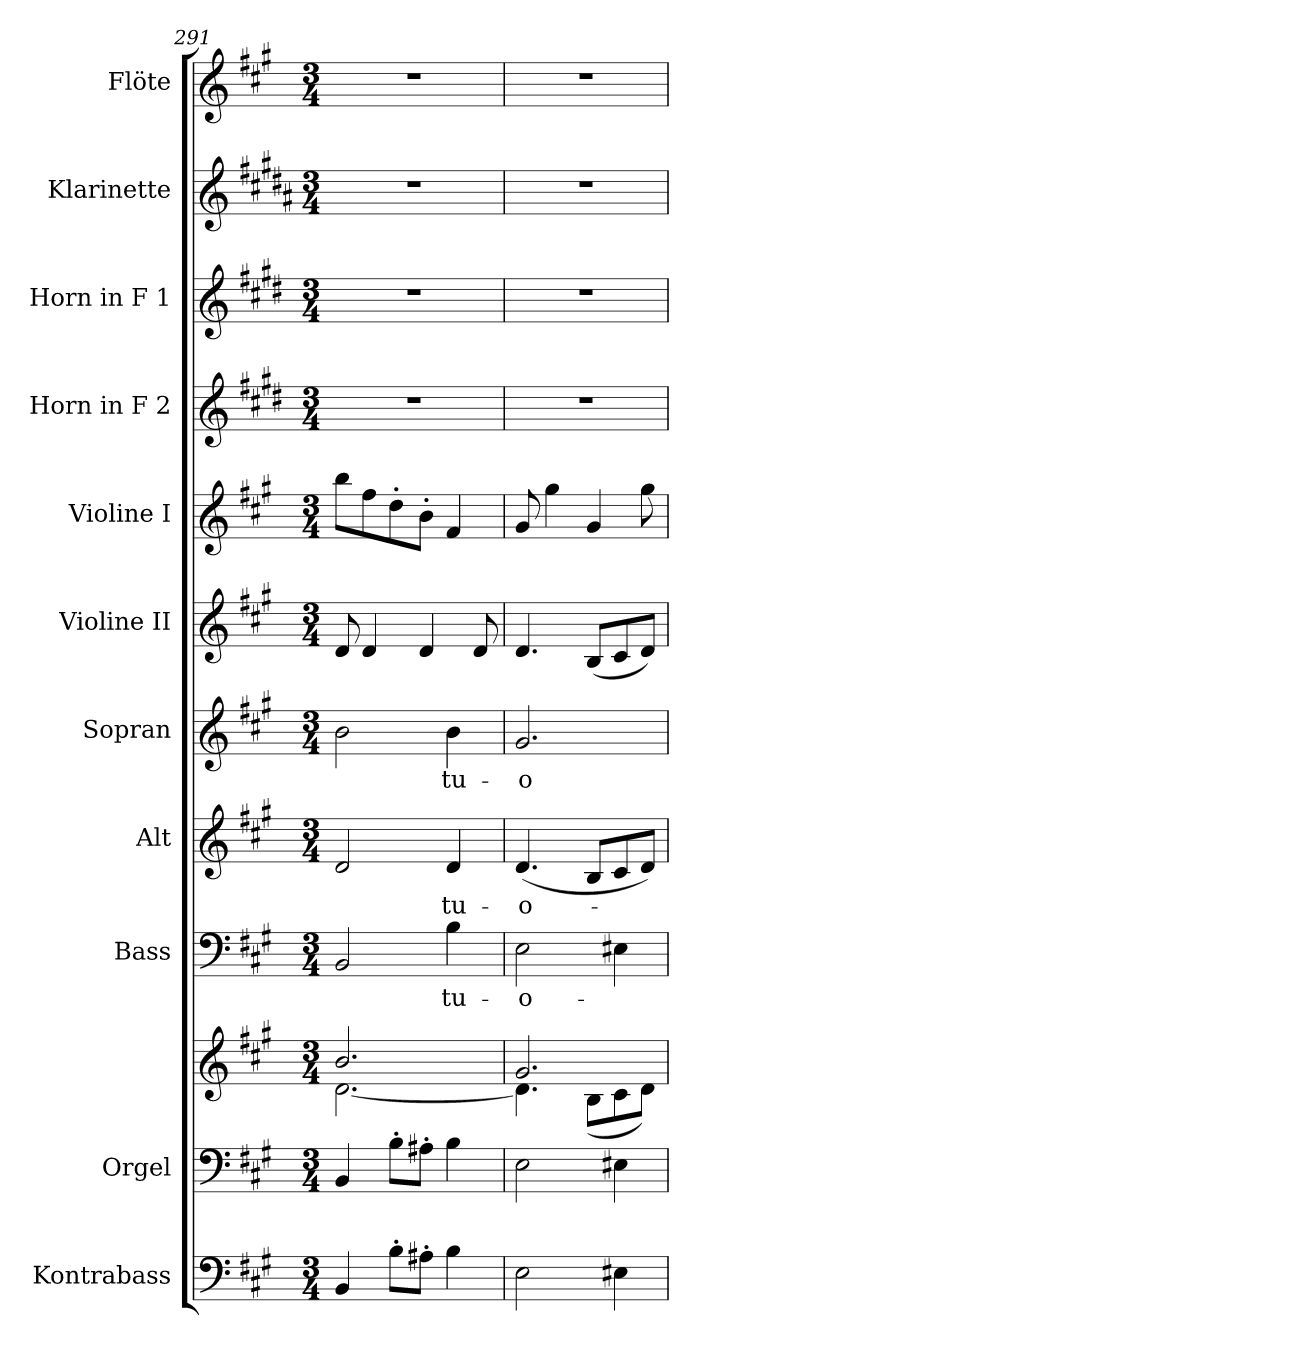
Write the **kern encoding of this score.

**kern	**kern	**kern	**kern	**text	**kern	**text	**kern	**text	**kern	**kern	**kern	**kern	**kern	**kern
*part11	*part10	*part10	*part9	*part9	*part8	*part8	*part7	*part7	*part6	*part5	*part4	*part3	*part2	*part1
*staff12	*staff11	*staff10	*staff9	*staff9	*staff8	*staff8	*staff7	*staff7	*staff6	*staff5	*staff4	*staff3	*staff2	*staff1
*I"Kontrabass	*I"Orgel	*	*I"Bass	*	*I"Alt	*	*I"Sopran	*	*I"Violine II	*I"Violine I	*I"Horn in F 2	*I"Horn in F 1	*I"Klarinette	*I"Flöte
*I'Kb.	*I'Org.	*	*I'B.	*	*I'A.	*	*I'S.	*	*I'Vl. II	*I'Vl. I	*	*	*I'Kl.	*I'Fl.
*clefF4	*clefF4	*clefG2	*clefF4	*	*clefG2	*	*clefG2	*	*clefG2	*clefG2	*clefG2	*clefG2	*clefG2	*clefG2
*ITrd7c12	*	*	*	*	*	*	*	*	*	*	*ITrd4c7	*ITrd4c7	*ITrd1c2	*
*k[f#c#g#]	*k[f#c#g#]	*k[f#c#g#]	*k[f#c#g#]	*	*k[f#c#g#]	*	*k[f#c#g#]	*	*k[f#c#g#]	*k[f#c#g#]	*k[f#c#g#]	*k[f#c#g#]	*k[f#c#g#]	*k[f#c#g#]
*A:	*A:	*A:	*A:	*	*A:	*	*A:	*	*A:	*A:	*A:	*A:	*A:	*A:
*M3/4	*M3/4	*M3/4	*M3/4	*	*M3/4	*	*M3/4	*	*M3/4	*M3/4	*M3/4	*M3/4	*M3/4	*M3/4
=291	=291	=291	=291	=291	=291	=291	=291	=291	=291	=291	=291	=291	=291	=291
*	*	*^	*	*	*	*	*	*	*	*	*	*	*	*
4BBB/	4BB/	2.b/	[<2.d\	2BB/	.	2d/	.	2b\	.	8d/	8bb\L	2.r	2.r	2.r	2.r
.	.	.	.	.	.	.	.	.	.	4d/	8ff#\	.	.	.	.
8BB'>\L	8B'>\L	.	.	.	.	.	.	.	.	.	8dd'>\	.	.	.	.
8AA#X'>\J	8A#X'>\J	.	.	.	.	.	.	.	.	4d/	8b'>\J	.	.	.	.
!	!	!	!	!	!LO:LY:b	!	!LO:LY:b	!	!LO:LY:b	!	!	!	!	!	!
4BB\	4B\	.	.	4B\	-tu-	4d/	-tu-	4b\	-tu-	.	4f#/	.	.	.	.
.	.	.	.	.	.	.	.	.	.	8d/	.	.	.	.	.
=292	=292	=292	=292	=292	=292	=292	=292	=292	=292	=292	=292	=292	=292	=292	=292
!	!	!	!	!	!LO:LY:b	!	!LO:LY:b	!	!LO:LY:b	!	!	!	!	!	!
2EE\	2E\	2.g#/	4.d\]	2E\	-o-	(<4.d/	-o-	2.g#/	-o-	4.d/	8g#/	2.r	2.r	2.r	2.r
.	.	.	.	.	.	.	.	.	.	.	4gg#\	.	.	.	.
.	.	.	(>8B\L	.	.	8B/L	.	.	.	(<8B/L	4g#/	.	.	.	.
4EE#X\	4E#X\	.	8c#\	4E#X\	.	8c#/	.	.	.	8c#/	.	.	.	.	.
.	.	.	8d\J)	.	.	8d/J)	.	.	.	8d/J)	8gg#\	.	.	.	.
*	*	*v	*v	*	*	*	*	*	*	*	*	*	*	*	*
=	=	=	=	=	=	=	=	=	=	=	=	=	=	=
*-	*-	*-	*-	*-	*-	*-	*-	*-	*-	*-	*-	*-	*-	*-
